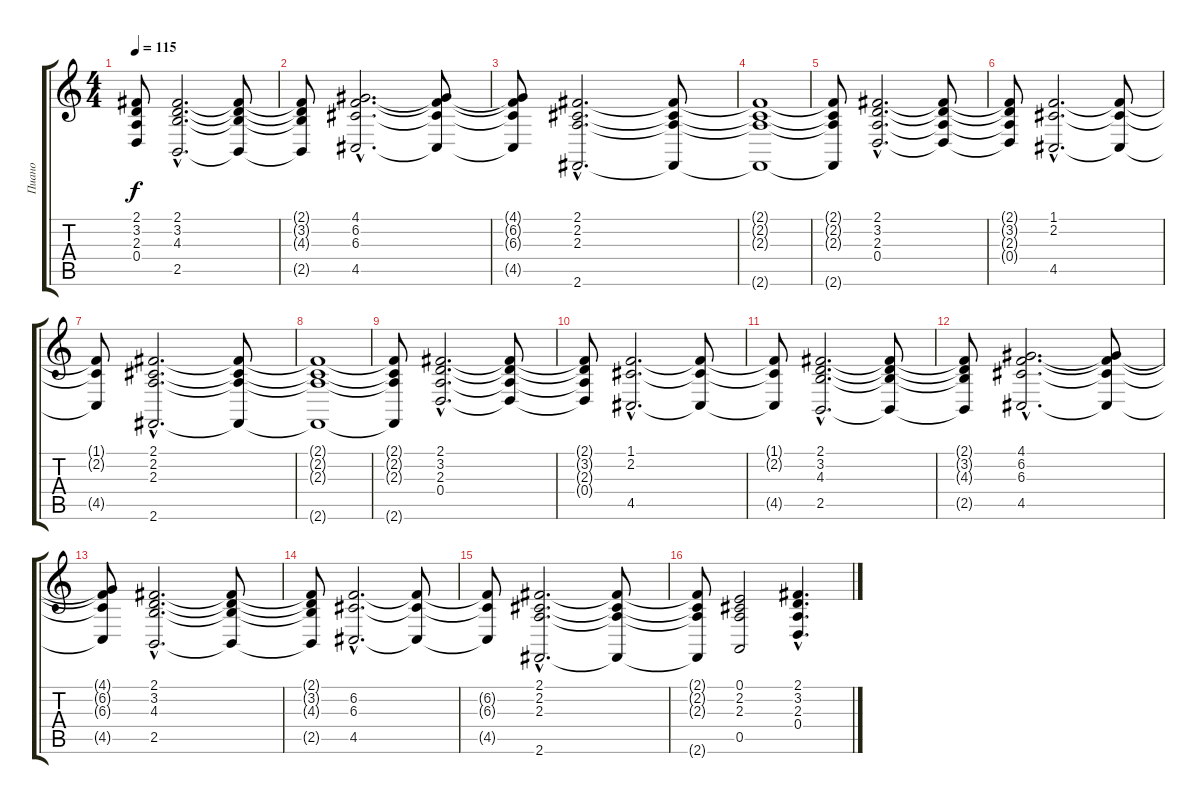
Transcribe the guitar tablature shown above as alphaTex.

\track ("Пиано" "Пиано") {instrument honkytonkpiano}
\staff {score tabs}
\tuning (E4 B3 G3 D3 A2 E2) {hide}
\ts (4 4)
\tempo 115
\clef g2
\ks c
(2.1{t} 3.2{t} 2.3{t} 0.4{t}).8{dy f} (2.1{hac} 3.2{hac} 4.3{hac} 2.5{hac}).2{d} (2.1{t} 3.2{t} 4.3{t} 2.5{t}).8 |
(2.1{t} 3.2{t} 4.3{t} 2.5{t}).8 (4.1{hac} 6.2{hac} 6.3{hac} 4.5{hac}).2{d} (4.1{t} 6.2{t} 6.3{t} 4.5{t}).8 |
(4.1{t} 6.2{t} 6.3{t} 4.5{t}).8 (2.1{hac} 2.2{hac} 2.3{hac} 2.6{hac}).2{d} (2.1{t} 2.2{t} 2.3{t} 2.6{t}).8 |
(2.1{t} 2.2{t} 2.3{t} 2.6{t}).1 |
(2.1{t} 2.2{t} 2.3{t} 2.6{t}).8 (2.1{hac} 3.2{hac} 2.3{hac} 0.4{hac}).2{d} (2.1{t} 3.2{t} 2.3{t} 0.4{t}).8 |
(2.1{t} 3.2{t} 2.3{t} 0.4{t}).8 (1.1{hac} 2.2{hac} 4.5{hac}).2{d} (1.1{t} 2.2{t} 4.5{t}).8 |
(1.1{t} 2.2{t} 4.5{t}).8 (2.1{hac} 2.2{hac} 2.3{hac} 2.6{hac}).2{d} (2.1{t} 2.2{t} 2.3{t} 2.6{t}).8 |
(2.1{t} 2.2{t} 2.3{t} 2.6{t}).1 |
(2.1{t} 2.2{t} 2.3{t} 2.6{t}).8 (2.1{hac} 3.2{hac} 2.3{hac} 0.4{hac}).2{d} (2.1{t} 3.2{t} 2.3{t} 0.4{t}).8 |
(2.1{t} 3.2{t} 2.3{t} 0.4{t}).8 (1.1{hac} 2.2{hac} 4.5{hac}).2{d} (1.1{t} 2.2{t} 4.5{t}).8 |
(1.1{t} 2.2{t} 4.5{t}).8 (2.1{hac} 3.2{hac} 4.3{hac} 2.5{hac}).2{d} (2.1{t} 3.2{t} 4.3{t} 2.5{t}).8 |
(2.1{t} 3.2{t} 4.3{t} 2.5{t}).8 (4.1{hac} 6.2{hac} 6.3{hac} 4.5{hac}).2{d} (4.1{t} 6.2{t} 6.3{t} 4.5{t}).8 |
(4.1{t} 6.2{t} 6.3{t} 4.5{t}).8 (2.1{hac} 3.2{hac} 4.3{hac} 2.5{hac}).2{d} (2.1{t} 3.2{t} 4.3{t} 2.5{t}).8 |
(2.1{t} 3.2{t} 4.3{t} 2.5{t}).8 (6.2{hac} 6.3{hac} 4.5{hac}).2{d} (6.2{t} 6.3{t} 4.5{t}).8 |
(6.2{t} 6.3{t} 4.5{t}).8 (2.1{hac} 2.2{hac} 2.3{hac} 2.6{hac}).2{d} (2.1{t} 2.2{t} 2.3{t} 2.6{t}).8 |
(2.1{t} 2.2{t} 2.3{t} 2.6{t}).8 (0.1 2.2 2.3 0.5).2 (2.1{hac} 3.2{hac} 2.3{hac} 0.4{hac}).4{d}
